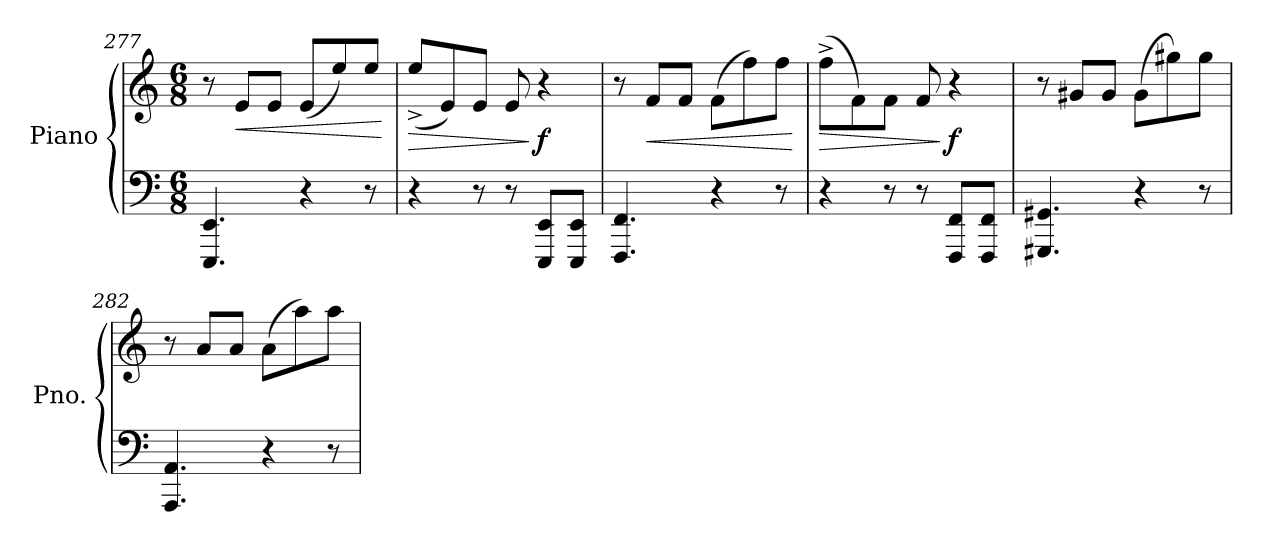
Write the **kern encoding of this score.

**kern	**kern	**dynam
*part1	*part1	*part1
*staff2	*staff1	*staff1/2
*I"Piano	*	*
*I'Pno.	*	*
*clefF4	*clefG2	*
*k[]	*k[]	*
*M6/8	*M6/8	*
=277	=277	=277
4.EEE/ 4.EE/	8r	.
!	!	!LO:HP:b
.	8e/L	<
.	8e/J	.
4r	(<8e/L	.
.	8ee/)	.
8r	8ee/J	.
.	.	[
=278	=278	=278
!	!	!LO:HP:b
4r	(<8ee^/L	>
.	8e/)	.
8r	8e/J	.
8r	8e/	.
!	!	!LO:DY:n=1:b
8EEE/ 8EE/L	4r	] f
8EEE/ 8EE/J	.	.
=279	=279	=279
4.FFF/ 4.FF/	8r	.
!	!	!LO:HP:b
.	8f/L	<
.	8f/J	.
4r	(>8f\L	.
.	8ff\)	.
8r	8ff\J	.
.	.	[
=280	=280	=280
!	!	!LO:HP:b
4r	(>8ff^\L	>
.	8f\)	.
8r	8f\J	.
8r	8f/	.
!	!	!LO:DY:n=1:b
8FFF/ 8FF/L	4r	] f
8FFF/ 8FF/J	.	.
=281	=281	=281
4.GGG#X/ 4.GG#X/	8r	.
.	8g#X/L	.
.	8g#/J	.
4r	(>8g#\L	.
.	8gg#X\)	.
8r	8gg#\J	.
!!LO:LB:g=z
=282	=282	=282
4.AAA/ 4.AA/	8r	.
.	8a/L	.
.	8a/J	.
4r	(>8a\L	.
.	8aa\)	.
8r	8aa\J	.
=	=	=
*-	*-	*-
